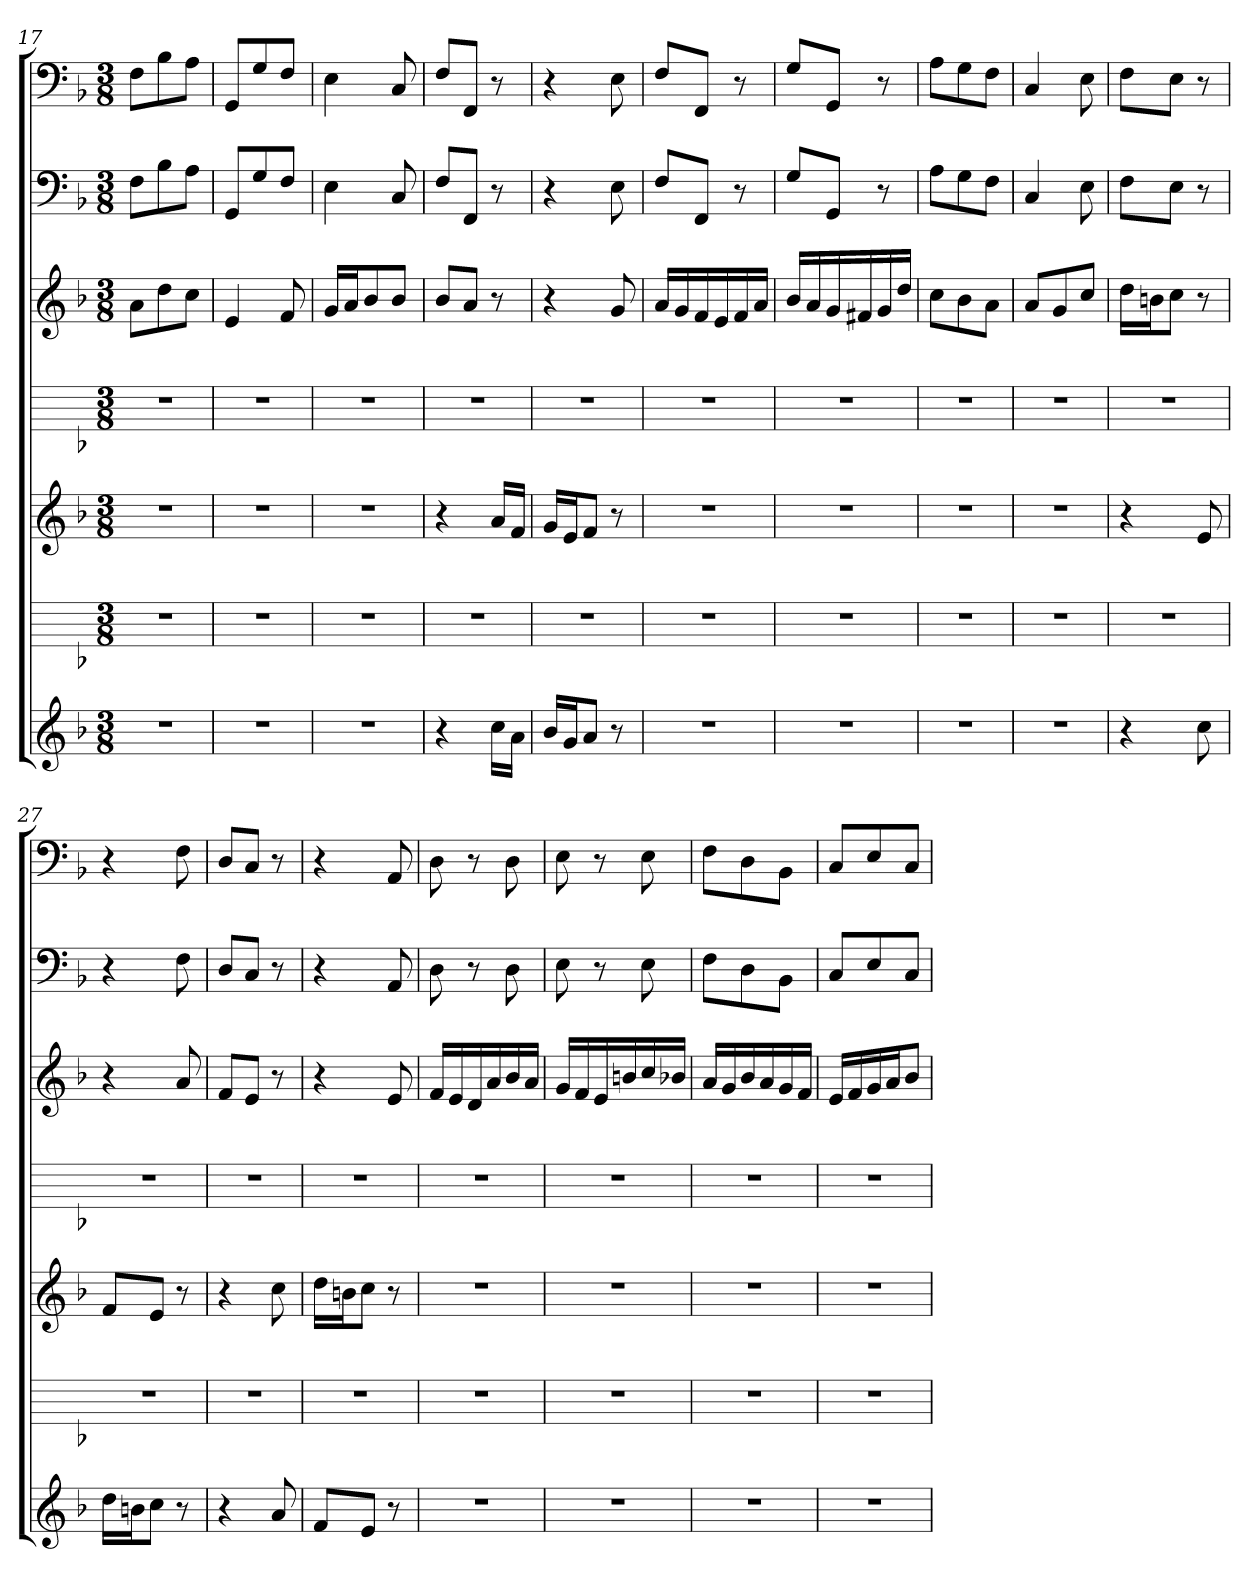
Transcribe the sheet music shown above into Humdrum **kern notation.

**kern	**kern	**kern	**kern	**kern	**kern	**kern
*part7	*part6	*part5	*part4	*part3	*part2	*part1
*staff7	*staff6	*staff5	*staff4	*staff3	*staff2	*staff1
*	*	*	*	*	*clefF4	*clefF4
*k[b-]	*k[b-]	*k[b-]	*k[b-]	*k[b-]	*k[b-]	*k[b-]
*F:	*F:	*F:	*F:	*F:	*F:	*F:
*M3/8	*M3/8	*M3/8	*M3/8	*M3/8	*M3/8	*M3/8
=17	=17	=17	=17	=17	=17	=17
4.r	4.r	4.r	4.r	8aL	8F\L	8F\L
.	.	.	.	8dd	8B-\	8B-\
.	.	.	.	8ccJ	8A\J	8A\J
=18	=18	=18	=18	=18	=18	=18
4.r	4.r	4.r	4.r	4e	8GG/L	8GG/L
.	.	.	.	.	8G/	8G/
.	.	.	.	8f	8F/J	8F/J
=19	=19	=19	=19	=19	=19	=19
4.r	4.r	4.r	4.r	16gLL	4E	4E
.	.	.	.	16aJ	.	.
.	.	.	.	8b-	.	.
.	.	.	.	8b-J	8C	8C
=20	=20	=20	=20	=20	=20	=20
4r	4.r	4r	4.r	8b-L	8F/L	8F/L
.	.	.	.	8aJ	8FF/J	8FF/J
16ccLL	.	16aLL	.	8r	8r	8r
16aJJ	.	16fJJ	.	.	.	.
=21	=21	=21	=21	=21	=21	=21
16b-LL	4.r	16gLL	4.r	4r	4r	4r
16gJ	.	16eJ	.	.	.	.
8aJ	.	8fJ	.	.	.	.
8r	.	8r	.	8g	8E	8E
=22	=22	=22	=22	=22	=22	=22
4.r	4.r	4.r	4.r	16aLL	8F/L	8F/L
.	.	.	.	16g	.	.
.	.	.	.	16f	8FF/J	8FF/J
.	.	.	.	16e	.	.
.	.	.	.	16f	8r	8r
.	.	.	.	16aJJ	.	.
=23	=23	=23	=23	=23	=23	=23
4.r	4.r	4.r	4.r	16b-LL	8G/L	8G/L
.	.	.	.	16a	.	.
.	.	.	.	16g	8GG/J	8GG/J
.	.	.	.	16f#X	.	.
.	.	.	.	16g	8r	8r
.	.	.	.	16ddJJ	.	.
=24	=24	=24	=24	=24	=24	=24
4.r	4.r	4.r	4.r	8ccL	8A\L	8A\L
.	.	.	.	8b-	8G\	8G\
.	.	.	.	8aJ	8F\J	8F\J
=25	=25	=25	=25	=25	=25	=25
4.r	4.r	4.r	4.r	8aL	4C	4C
.	.	.	.	8g	.	.
.	.	.	.	8ccJ	8E	8E
=26	=26	=26	=26	=26	=26	=26
4r	4.r	4r	4.r	16ddLL	8F\L	8F\L
.	.	.	.	16bnJ	.	.
.	.	.	.	8ccJ	8E\J	8E\J
8cc	.	8e	.	8r	8r	8r
=27	=27	=27	=27	=27	=27	=27
16ddLL	4.r	8fL	4.r	4r	4r	4r
16bnJ	.	.	.	.	.	.
8ccJ	.	8eJ	.	.	.	.
8r	.	8r	.	8a	8F	8F
=28	=28	=28	=28	=28	=28	=28
4r	4.r	4r	4.r	8fL	8D/L	8D/L
.	.	.	.	8eJ	8C/J	8C/J
8a	.	8cc	.	8r	8r	8r
=29	=29	=29	=29	=29	=29	=29
8fL	4.r	16ddLL	4.r	4r	4r	4r
.	.	16bnJ	.	.	.	.
8eJ	.	8ccJ	.	.	.	.
8r	.	8r	.	8e	8AA	8AA
=30	=30	=30	=30	=30	=30	=30
4.r	4.r	4.r	4.r	16fLL	8D	8D
.	.	.	.	16e	.	.
.	.	.	.	16d	8r	8r
.	.	.	.	16a	.	.
.	.	.	.	16b-	8D	8D
.	.	.	.	16aJJ	.	.
=31	=31	=31	=31	=31	=31	=31
4.r	4.r	4.r	4.r	16gLL	8E	8E
.	.	.	.	16f	.	.
.	.	.	.	16e	8r	8r
.	.	.	.	16bn	.	.
.	.	.	.	16cc	8E	8E
.	.	.	.	16b-XJJ	.	.
=32	=32	=32	=32	=32	=32	=32
4.r	4.r	4.r	4.r	16aLL	8F\L	8F\L
.	.	.	.	16g	.	.
.	.	.	.	16b-	8D\	8D\
.	.	.	.	16a	.	.
.	.	.	.	16g	8BB-\J	8BB-\J
.	.	.	.	16fJJ	.	.
=33	=33	=33	=33	=33	=33	=33
4.r	4.r	4.r	4.r	16eLL	8C/L	8C/L
.	.	.	.	16f	.	.
.	.	.	.	16g	8E/	8E/
.	.	.	.	16aJ	.	.
.	.	.	.	8b-J	8C/J	8C/J
=	=	=	=	=	=	=
*-	*-	*-	*-	*-	*-	*-
